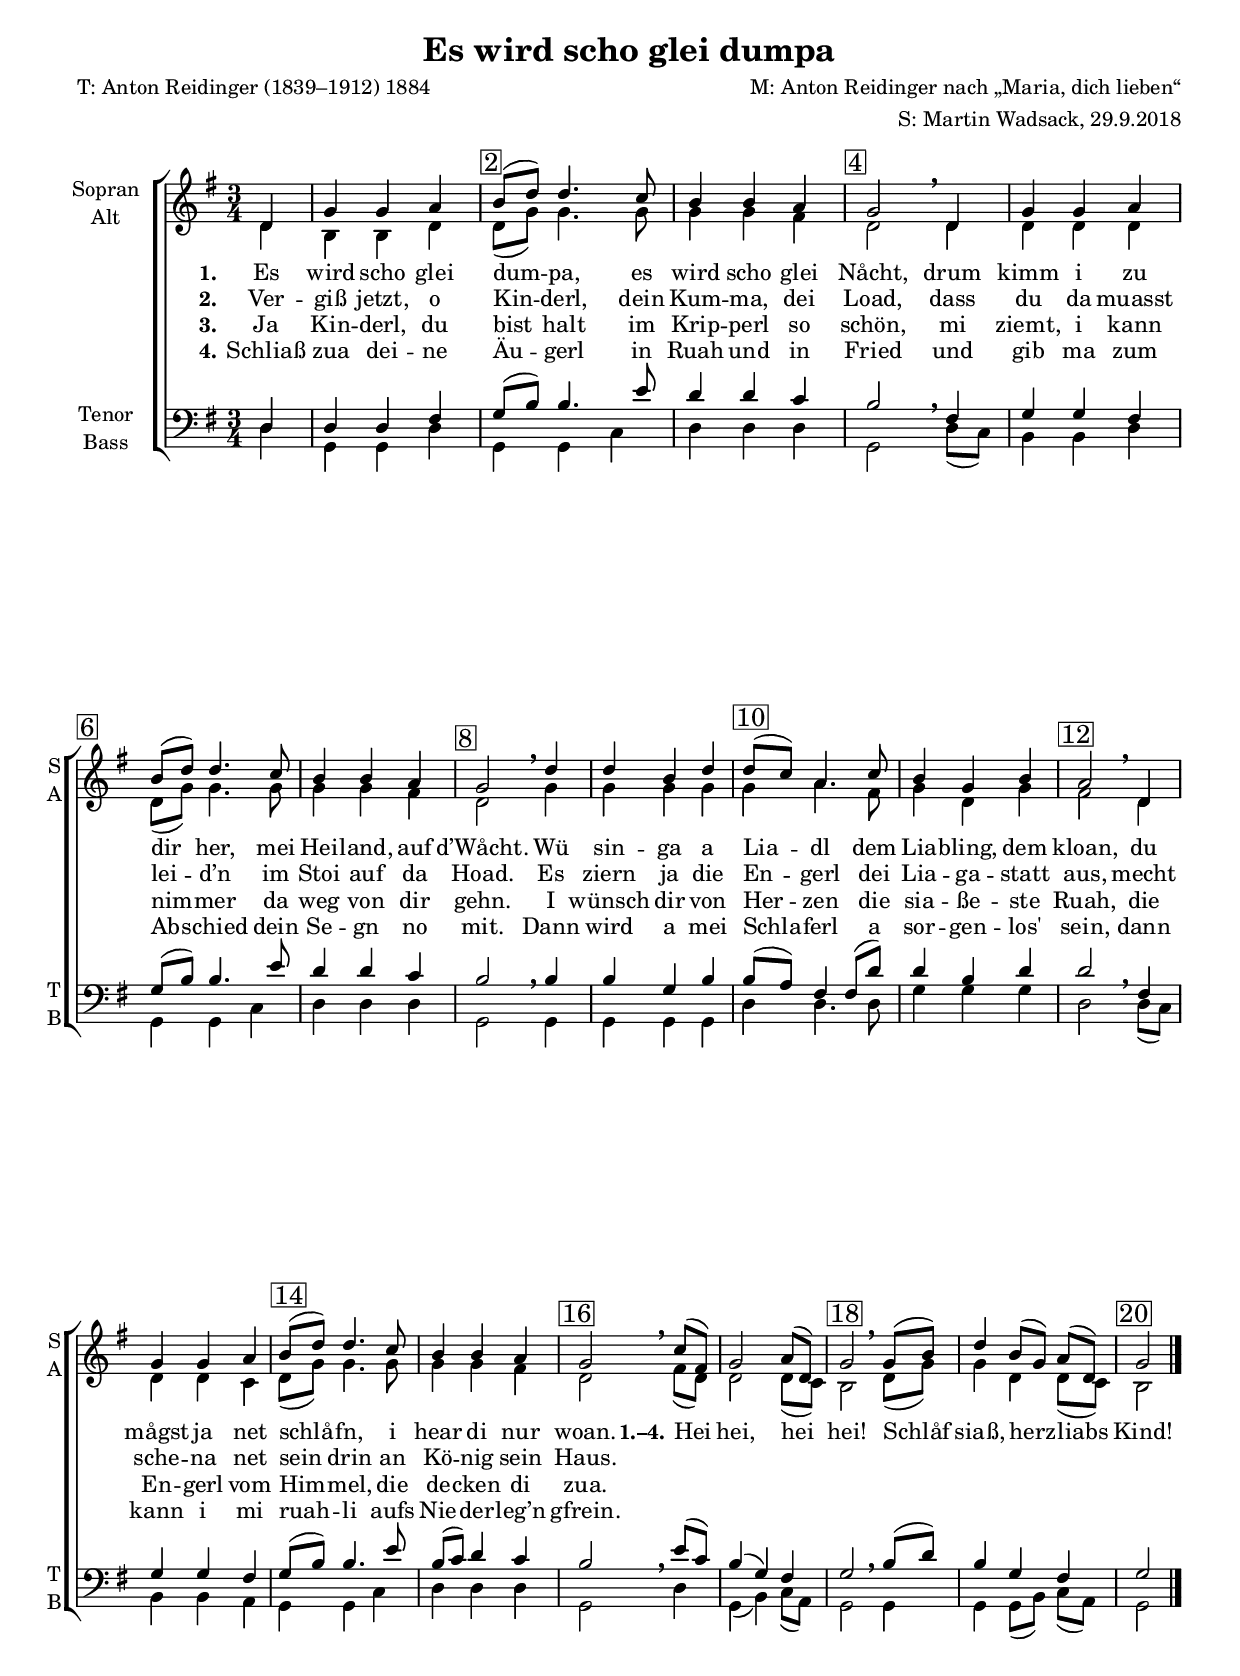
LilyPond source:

\version "2.18.2"

#(set-global-staff-size 18)
\version "2.18.2" 
 copyrightODuFroehlicheWadsack = \markup {  }
 persoenlichesExemplarODuFroehlicheWadsack = \markup {  }
 subSubTitleODuFroehlicheWadsack = \markup {  \medium Archiv-Nr.: \bold { 2558 } }beistrichKomponist = \markup {***beistrichKomponist*** }
beistrichUntertitel = \markup {***beistrichUntertitel***}

\paper { 
    
    ragged-last-bottom = ##f
    left-margin = 1.3\cm
print-all-headers = ##t
#(include-special-characters)

	
}

\header {
  %{subsubtitle = \subSubTitleODuFroehlicheWadsack

  title = "Es wird scho glei dumpa"
  arranger = "S: Martin Wadsack, 29.9.2018"
  poet = "T: Anton Reidinger (1839–1912) 1884"
  composer = "M: Anton Reidinger nach „Maria, dich lieben“"%}
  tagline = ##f
  
}

\version "2.18.2"

\version "2.18.2"

\version "2.18.2"

taktstil = {
  \override TextScript.outside-staff-priority = 61
  %\override TextSpanner.outside-staff-priority = 70
  \override Staff.DynamicLineSpanner.outside-staff-priority = #60
  \override BarNumber.outside-staff-priority = #260
  \override Score.BarNumber.break-visibility = #end-of-line-invisible
  \set Score.barNumberVisibility = #(every-nth-bar-number-visible 2)
  \override Score.BarNumber.font-size = #2

  % Draw a box round the following bar number(s)
  \override Score.BarNumber.stencil = #(make-stencil-boxer 0.1 0.25 ly:text-interface::print)
  \override Score.BarNumber.self-alignment-X = #LEFT
}

kurzhalsein = {
  \override Stem.length-fraction = #(magstep -3)
}

kurzhalsaus = {
  \revert Stem.length-fraction
}

continuostichnotenEin = {
  \teeny
  \override Stem.length-fraction = #(magstep -4)
}

continuostichnotenAus = {
  \normalsize
  \revert Stem.length-fraction
}

graueStichnoten = {
  %\override NoteHead.color = #grey
  %\override Stem.color = #grey
  %\override Beam.color = #grey
  %\override Accidental.color = #grey
  %\override Slur.color = #grey
}

stichnotenLyrics = {
  \override LyricText.font-size = #-2
  %\override LyricText.color = #grey
  %\override LyricHyphen.color = #grey
}

soloMarkup = \markup { \rounded-box { \bold Solo } }
tuttiMarkup = \markup { \rounded-box { \bold Tutti } }
tastSoloMarkup = \markup { \italic { tasto solo } }
tastSoloBMarkup = \markup { \italic { [tasto solo] } }

cantabileMarkup = \markup { \italic { cantabile } }
simileMarkup = \markup { \italic { simile } }
risolutoMarkup = \markup { \italic { risoluto } }
espressivoMarkup = \markup { \italic { espressivo } }
piuForteMarkup = \markup { \italic più \dynamic f }
dolceMarkup = \markup { \italic dolce }
crescPocoAPoco = \markup { \italic { cresc. poco a poco } }
crescMarkup = \markup { \italic { cresc. } }
dimMarkup = \markup { \italic { dim. } }
sempreCrescMarkup = \markup { \italic { sempre cresc. } }

ritMarkup = \markup { \italic rit. }
moltoRitMarkup = \markup { \italic { molto rit. } }
atempoMarkup = \markup { \italic { a tempo } }
atempoBMarkup = \markup { \italic { [a tempo] } }
accMarkup = \markup { \italic acc. }
pocoAccMarkup = \markup { \italic { poco acc. } }



sopranSoloMarkup = \markup { \rounded-box { \bold Sopransolo } }
altSoloMarkup = \markup { \rounded-box { \bold Altsolo } }
tenorSoloMarkup = \markup { \rounded-box { \bold Tenorsolo } }
bassSoloMarkup = \markup { \rounded-box { \bold Basssolo } }
chorMarkup = \markup { \rounded-box { \bold Chor } }
sopranMarkup = \markup { \rounded-box { \bold Sopran } }
altMarkup = \markup { \rounded-box { \bold Alt } }
tenorMarkup = \markup { \rounded-box { \bold Tenor } }
bassMarkup = \markup { \rounded-box { \bold Bass } }
violinenMarkup = \markup { \rounded-box { \bold Violinen } }
violineEinsMarkup = \markup { \rounded-box { \concat { \bold { "Violine 1" } } } }
violineZweiMarkup = \markup { \rounded-box { \concat { \bold { "Violine 2" } } } }
vckbMarkup = \markup { \rounded-box { \bold Vc./Kb. } }
trompetenMarkup = \markup { \rounded-box { \bold Trp. } }
gpMarkup = \markup { \bold G.P. }

mStemUp = {
  \tag #'klavierauszug { }
  \tag #'partitur { }
  \tag #'einzelstimme { \stemUp }
}

mStemDown = {
  \tag #'klavierauszug { }
  \tag #'partitur { }
  \tag #'einzelstimme { \stemDown }
}

mStemNeutral = {
  \tag #'klavierauszug { }
  \tag #'partitur {  }
  \tag #'einzelstimme { \stemNeutral }
}

senzaBassi = \markup { \italic { s.b. } }
conBassi = \markup { \italic { c.b. } }
vcMarkup = \markup {
  \italic { Vc. }
}
kbMarkup = \markup { \italic { Kb. } }
unisonoMarkup = \markup { \italic { unisono } }

wendefrei = \markup {
  %\markup { hi }
  \vspace #25
  %\markup { \column { \vcenter { { Diese Seite bleibt aus wendetechnischen Gründen frei. } } } }

  \fill-line {
    \box {
      \pad-markup #5
      \fontsize #2
      "Diese Seite bleibt aus wendetechnischen Gründen frei."
    }
  }
}


globalDumpa = {
  \time 3/4
  \key g\major
  \autoBeamOff
  \taktstil
}

sopranNotenDumpa = \relative d' {
  \globalDumpa
  \partial 4 d4 |
  g g a |
  b8([ d]) d4. c8 |
  b4 b a |
  g2 \breathe d4 |

  g g a |
  b8([ d]) d4. c8 |
  b4 b a |
  g2 \breathe d'4 |
  d b d |
  d8([ c]) a4. c8 |
  b4 g b |
  a2 \breathe d,4 |

  g g a |
  b8([ d]) d4. c8 |
  b4 b a |
  g2 \breathe c8([ fis,]) |
  g2 a8([ d,]) |
  g2 \breathe g8([ b]) |
  d4 b8([ g]) a([ d,]) |
  g2 \bar "|."
}

altNotenDumpa = \relative c' {
  \globalDumpa
  \partial 4 d4 |
  b4 b d |
  d8([ g]) g4. g8 |
  g4 g fis |
  d2 \breathe d4 |
  d4 d d |
  d8([ g]) g4. g8 |
  g4 g fis |
  d2 \breathe g4 |
  g g g |
  g a4. fis8 |
  g4 d g |
  fis2 \breathe d4 |
  d4 d c |
  d8([ g]) g4. g8 |
  g4 g fis |
  d2 \breathe fis8([ d]) |
  d2 d8([ c]) |
  b2 \breathe d8([ g]) |
  g4 d d8([ c]) |
  b2 \bar "|."

}

tenorNotenDumpa = \relative d {
  \globalDumpa
  \partial 4 d4 |
  d4 d fis |
  g8([ b]) b4. e8 |
  d4 d c |
  b2 \breathe fis4 |
  g4 g fis |
  g8([ b]) b4. e8 |
  d4 d c |
  b2 \breathe b4 |
  b4 g b |
  b8([ a]) fis4 fis8([ d']) |
  d4 b d |
  d2 \breathe fis,4 |
  g4 g fis |
  g8([ b]) b4. e8 |
  b8([ c]) d4 c |
  b2 \breathe e8([ c]) |
  b4( g) fis4 |
  g2 \breathe b8([ d]) |
  b4 g fis |
  g2 \bar "|."

}

bassNotenDumpa = \relative c {
  \globalDumpa
  \clef "bass"
  \partial 4 d4 |
  g,4 g d' |
  g,4 g4 c |
  d4 d d |
  g,2 \breathe d'8([ c]) |
  b4 b d |
  g,4 g4 c |
  d4 d d |
  g,2 \breathe g4 |
  g g g |
  d'4 d4. d8 |
  g4 g g |
  d2 \breathe d8([ c]) |
  b4 b a |
  g4 g4 c4 |
  d4 d d |
  g,2 \breathe d'4 |
  g,4( b) c8([ a]) |
  g2 \breathe g4 |
  g g8([ b]) c8([ a]) |
  g2 \bar "|."

}

stropheIDumpa = \lyricmode {
  \set stanza = "1."
  Es wird scho glei dum -- pa, es wird scho glei Nåcht,
  drum kimm i zu dir her, mei Hei -- land, auf d’Wåcht.
  Wü sin -- ga a Lia -- dl dem Lia -- bling, dem kloan,
  du mågst ja net schlå -- fn, i hear di nur woan.
  \set stanza = "1.–4." Hei hei, hei hei! Schlåf siaß, herz -- liabs Kind!

}

stropheIIDumpa = \lyricmode {
  \set stanza = "2."
  Ver -- giß jetzt, o Kin -- derl, dein Kum -- ma, dei Load,
  dass du da muasst lei -- d’n im Stoi auf da Hoad.
  Es ziern ja die En -- gerl dei Lia -- ga -- statt aus,
  mecht sche -- na net sein drin an Kö  -- nig sein Haus.
  %Hei hei, hei hei! Schlåf siaß, du liabs Kind!

}

stropheIIIDumpa = \lyricmode {
  \set stanza = "3."
  Ja Kin -- derl, du bist halt im Krip -- perl so schön,
  mi ziemt, i kann nim -- mer da weg von dir gehn.
  I wünsch dir von Her -- zen die sia -- ße -- ste Ruah,
  die En -- gerl vom Him -- mel, die de -- cken di zua.
  %Hei hei, hei hei! Schlåf siaß, du schöns Kind!

}

stropheIVDumpa = \lyricmode {
  \set stanza = "4."
  Schliaß zua dei -- ne Äu -- gerl in Ruah und in Fried
  und gib ma zum Ab -- schied dein Se -- gn no mit.
  Dann wird a mei Schla -- ferl a sor -- gen -- los' sein,
  dann kann i mi ruah -- li aufs Nie -- der -- leg’n gfrein.
  %Hei hei, hei hei! Schlåf siaß, mei liabs Kind!
}

scoreDumpaZweiSysteme = {
  
  \new ChoirStaff <<
    \new Staff \with {
      midiInstrument = "choir aahs"
      instrumentName = \markup \center-column { Sopran Alt }
      shortInstrumentName = \markup \center-column { S A }
    } <<
      \new Voice = "soprano" { \voiceOne \sopranNotenDumpa }
      \new Voice = "alto" { \voiceTwo \altNotenDumpa }
    >>
    \new Lyrics \with {
      \override VerticalAxisGroup #'staff-affinity = #CENTER
    } \lyricsto "soprano" \stropheIDumpa
    \new Lyrics \with {
      \override VerticalAxisGroup #'staff-affinity = #CENTER
    } \lyricsto "soprano" \stropheIIDumpa
    \new Lyrics \with {
      \override VerticalAxisGroup #'staff-affinity = #CENTER
    } \lyricsto "soprano" \stropheIIIDumpa
    \new Lyrics \with {
      \override VerticalAxisGroup #'staff-affinity = #CENTER
    } \lyricsto "soprano" \stropheIVDumpa
    \new Staff \with {
      midiInstrument = "choir aahs"
      instrumentName = \markup \center-column { Tenor Bass }
      shortInstrumentName = \markup \center-column { T B }
    } <<
      \clef bass
      \new Voice = "tenor" { \voiceOne \tenorNotenDumpa }
      \new Voice = "bass" { \voiceTwo \bassNotenDumpa }
    >>
  >>
}

scoreDumpa = {
  \new ChoirStaff <<
    \new Staff <<
      \set Staff.instrumentName = "Sopran"
      \set Staff.shortInstrumentName = "S"
      \new Voice = "vsop" {
        \sopranNotenDumpa
      }
      \addlyrics \stropheIDumpa
      \addlyrics \stropheIIDumpa
      \addlyrics \stropheIIIDumpa
      \addlyrics \stropheIVDumpa
    >>
    \new Staff <<
      \set Staff.instrumentName = "Alt"
      \set Staff.shortInstrumentName = "A"
      \new Voice = "valt" {
        \altNotenDumpa
      }
      \addlyrics \stropheIDumpa
      \addlyrics \stropheIIDumpa
      \addlyrics \stropheIIIDumpa
      \addlyrics \stropheIVDumpa
    >>
    \new Staff <<
      \set Staff.instrumentName = "Tenor"
      \set Staff.shortInstrumentName = "T"
      \new Voice = "vten" {
        \clef "G_8"
        \tenorNotenDumpa
      }
      \addlyrics \stropheIDumpa
      \addlyrics \stropheIIDumpa
      \addlyrics \stropheIIIDumpa
      \addlyrics \stropheIVDumpa
    >>
    \new Staff <<
      \set Staff.instrumentName = "Bass"
      \set Staff.shortInstrumentName = "B"
      \new Voice = "vbass" {
        \bassNotenDumpa
      }
      \addlyrics \stropheIDumpa
      \addlyrics \stropheIIDumpa
      \addlyrics \stropheIIIDumpa
      \addlyrics \stropheIVDumpa
    >>
  >>
                 
}


\version "2.18.2" 
 copyrightODuFroehlicheWadsack = \markup {  }
 persoenlichesExemplarODuFroehlicheWadsack = \markup {  }
 subSubTitleODuFroehlicheWadsack = \markup {  \medium Archiv-Nr.: \bold { 2558 } }beistrichKomponist = \markup {***beistrichKomponist*** }
beistrichUntertitel = \markup {***beistrichUntertitel***}


\score {
  \header {
    title = "Es wird scho glei dumpa"
    arranger = "S: Martin Wadsack, 29.9.2018"
    poet = "T: Anton Reidinger (1839–1912) 1884"
    composer = "M: Anton Reidinger nach „Maria, dich lieben“"
    %archivnummer = \subSubTitleODuFroehlicheWadsack
  }
  \scoreDumpaZweiSysteme
} 

